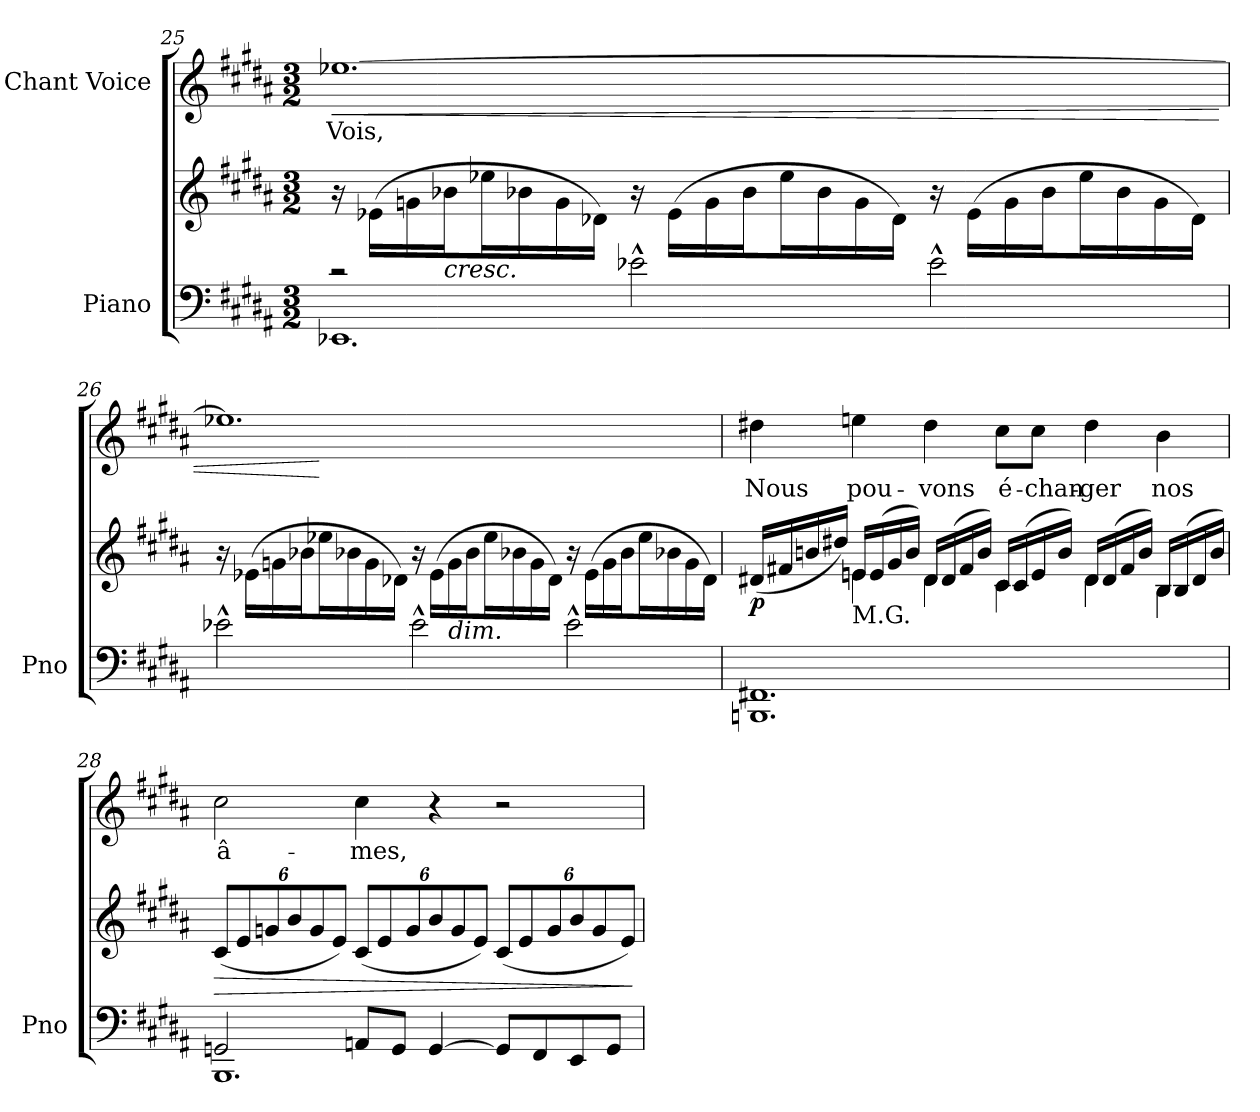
**kern	**kern	**dynam	**kern	**text	**dynam
*part2	*part2	*part2	*part1	*part1	*part1
*staff3	*staff2	*staff2/3	*staff1	*staff1	*staff1
*I"Piano	*	*	*I"Chant Voice	*	*
*I'Pno	*	*	*	*	*
!!LO:LB:g=z
*clefF4	*clefG2	*	*clefG2	*	*
*k[f#c#g#d#a#]	*k[f#c#g#d#a#]	*	*k[f#c#g#d#a#]	*	*
*M3/2	*M3/2	*	*M3/2	*	*
=25	=25	=25	=25	=25	=25
*^	*	*	*	*	*
!	!	!	!	!	!LO:LY:b	!LO:HP:b
*	*	*	*	*^	*	*
2r	1.EE-X	16r	.	[1.ee-X	2ryy	Vois,	<
.	.	(16e-X\LL	.	.	.	.	.
.	.	16gn\	.	.	.	.	.
!	!	!LO:TX:b:i:t=cresc.	!	!	!	!	!
.	.	16b-X\J	.	.	.	.	.
.	.	16ee-X\L	.	.	.	.	.
.	.	16b-X\	.	.	.	.	.
.	.	16g\	.	.	.	.	.
.	.	16d-X\JJ)	.	.	.	.	.
2e-X^^\	.	16r	.	.	2ryy	.	.
.	.	(16e-\LL	.	.	.	.	.
.	.	16g\	.	.	.	.	.
.	.	16b-\J	.	.	.	.	.
.	.	16ee-\L	.	.	.	.	.
.	.	16b-\	.	.	.	.	.
.	.	16g\	.	.	.	.	.
.	.	16d-\JJ)	.	.	.	.	.
2e-^^\	.	16r	.	.	2ryy	.	.
.	.	(16e-\LL	.	.	.	.	.
.	.	16g\	.	.	.	.	.
.	.	16b-\J	.	.	.	.	.
.	.	16ee-\L	.	.	.	.	.
.	.	16b-\	.	.	.	.	.
.	.	16g\	.	.	.	.	.
.	.	16d-\JJ)	.	.	.	.	.
*v	*v	*	*	*	*	*	*
!!LO:LB:g=z	!!
=26	=26	=26	=26	=26	=26	=26
2e-X^^\	16r	.	1.ee-X]	4ryy	.	.
.	(16e-X\LL	.	.	.	.	.
.	16gn\	.	.	.	.	.
.	16b-X\J	.	.	.	.	.
.	16ee-X\L	.	.	4ryy	.	[
.	16b-X\	.	.	.	.	.
.	16g\	.	.	.	.	.
.	16d-X\JJ)	.	.	.	.	.
2e-^^\	16r	.	.	1ryy	.	.
.	(16e-\LL	.	.	.	.	.
!	!LO:TX:b:i:t=dim.	!	!	!	!	!
.	16g\	.	.	.	.	.
.	16b-\J	.	.	.	.	.
.	16ee-\L	.	.	.	.	.
.	16b-X\	.	.	.	.	.
.	16g\	.	.	.	.	.
.	16d-\JJ)	.	.	.	.	.
2e-^^\	16r	.	.	.	.	.
.	(16e-\LL	.	.	.	.	.
.	16g\	.	.	.	.	.
.	16b-\J	.	.	.	.	.
.	16ee-\L	.	.	.	.	.
.	16b-X\	.	.	.	.	.
.	16g\	.	.	.	.	.
.	16d-\JJ)	.	.	.	.	.
*	*	*	*v	*v	*	*
!!LO:LB:g=z
=27	=27	=27	=27	=27	=27
*	*^	*	*	*	*
!	!	!	!LO:DY:b	!	!LO:LY:b	!LO:DY:a
!	!	!	!	!	!	!LO:DY:n=1:a
1.BBBn 1.FF#X	(<16d#X/LL	4ryy	p	4dd#X\	Nous	p other-dynamics
.	16f#X/	.	.	.	.	.
.	16bn/	.	.	.	.	.
.	16dd#X/JJ)	.	.	.	.	.
!	!LO:TX:b:t=M.G.	!	!	!	!	!
!	!	!	!	!	!LO:LY:b	!
.	16en/LL	4en\	.	4een\	pou-	.
.	(<16e/	.	.	.	.	.
.	16g#/	.	.	.	.	.
.	16b/JJ)	.	.	.	.	.
!	!	!	!	!	!LO:LY:b	!
.	16d#/LL	4d#\	.	4dd#\	-vons	.
.	(<16d#/	.	.	.	.	.
.	16f#/	.	.	.	.	.
.	16b/JJ)	.	.	.	.	.
!	!	!	!	!	!LO:LY:b	!
.	16c#/LL	4c#\	.	8cc#\L	é-	.
.	(<16c#/	.	.	.	.	.
!	!	!	!	!	!LO:LY:b	!
.	16e/	.	.	8cc#\J	-chan-	.
.	16b/JJ)	.	.	.	.	.
!	!	!	!	!	!LO:LY:b	!
.	16d#/LL	4d#\	.	4dd#\	-ger	.
.	(<16d#/	.	.	.	.	.
.	16f#/	.	.	.	.	.
.	16b/JJ)	.	.	.	.	.
!	!	!	!	!	!LO:LY:b	!
.	16B/LL	4B\	.	4b\	nos	.
.	(<16B/	.	.	.	.	.
.	16d#/	.	.	.	.	.
.	16b/JJ)	.	.	.	.	.
*	*v	*v	*	*	*	*
!!LO:PB:g=z
=28	=28	=28	=28	=28	=28
*^	*	*	*	*	*
!	!	!	!LO:HP:b	!	!LO:LY:b	!
2GGn/	1.BBB	(12c#/L	>	2cc#\	â-	.
.	.	12e/	.	.	.	.
.	.	12gn/	.	.	.	.
.	.	12b/	.	.	.	.
.	.	12g/	.	.	.	.
.	.	12e/J)	.	.	.	.
!	!	!	!	!	!LO:LY:b	!
8AAn/L	.	(12c#/L	.	4cc#\	-mes,	.
.	.	12e/	.	.	.	.
8GG/J	.	.	.	.	.	.
.	.	12g/	.	.	.	.
[<4GG/	.	12b/	.	4r	.	.
.	.	12g/	.	.	.	.
.	.	12e/J)	.	.	.	.
8GG/L]	.	(12c#/L	.	2r	.	.
.	.	12e/	.	.	.	.
8FF#/	.	.	.	.	.	.
.	.	12g/	.	.	.	.
8EE/	.	12b/	.	.	.	.
.	.	12g/	.	.	.	.
8GG/J	.	.	.	.	.	.
.	.	12e/J)	.	.	.	.
*v	*v	*	*	*	*	*
.	.	]	.	.	.
=	=	=	=	=	=
*-	*-	*-	*-	*-	*-
